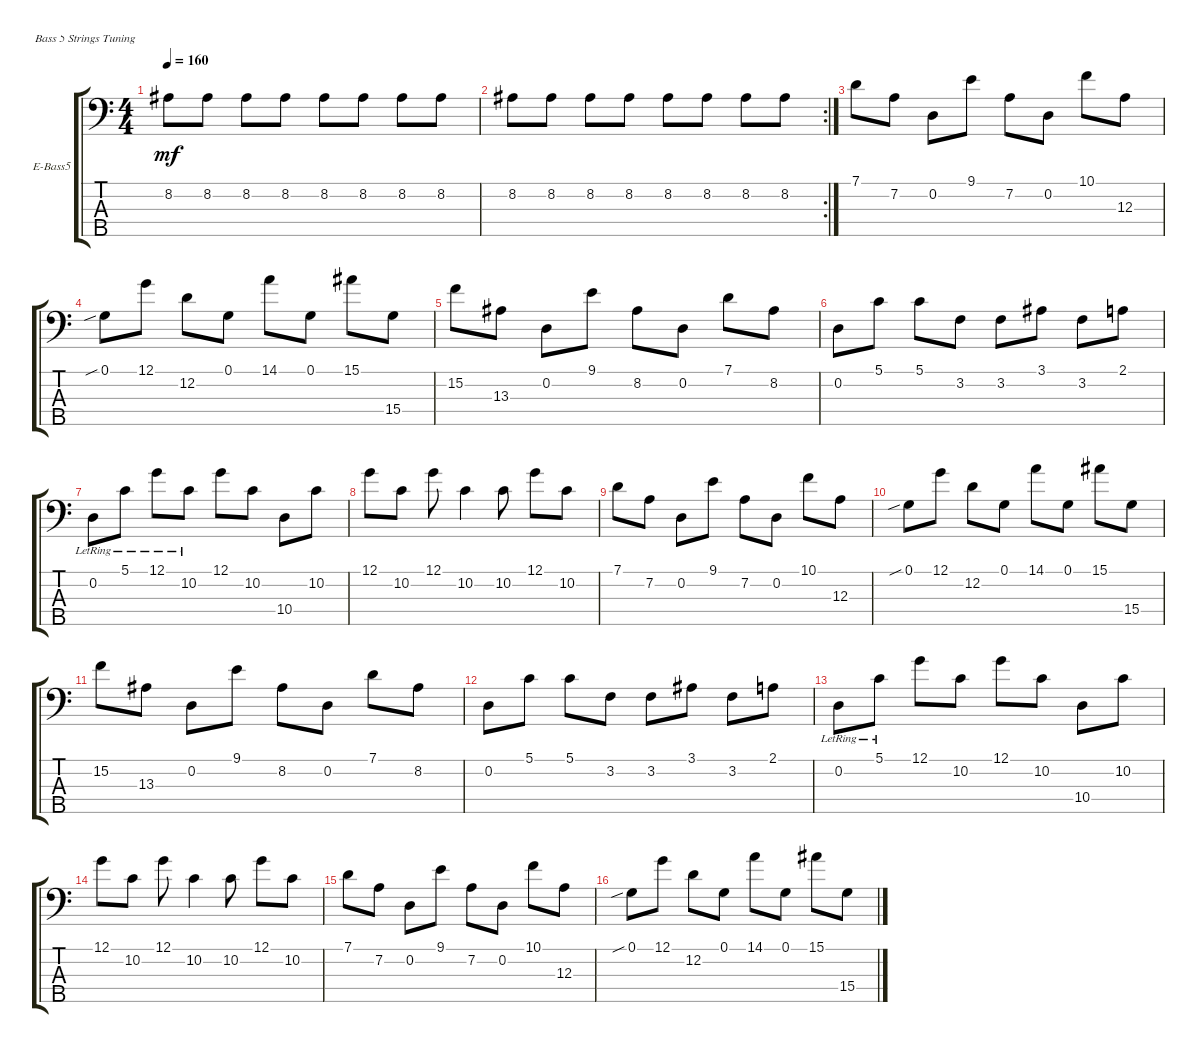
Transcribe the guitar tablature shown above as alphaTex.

\defaultSystemsLayout 4
\bracketExtendMode groupsimilarinstruments
\firstSystemTrackNameOrientation horizontal
\otherSystemsTrackNameOrientation horizontal
\track ("Electric Bass" "E-Bass5") {instrument electricbassfinger}
\staff {score tabs}
\tuning (G2 D2 A1 E1 B0)
\ts (4 4)
\tempo 160
\clef f4
\ks c
8.2.8{dy mf} 8.2.8 8.2.8 8.2.8 8.2.8 8.2.8 8.2.8 8.2.8 |
\rc 2
8.2.8 8.2.8 8.2.8 8.2.8 8.2.8 8.2.8 8.2.8 8.2.8 |
7.1.8 7.2.8 0.2.8 9.1.8 7.2.8 0.2.8 10.1.8 12.3.8 |
0.1{sib}.8 12.1.8 12.2.8 0.1.8 14.1.8 0.1.8 15.1.8 15.4.8 |
15.2.8 13.3.8 0.2.8 9.1.8 8.2.8 0.2.8 7.1.8 8.2.8 |
0.2.8 5.1.8 5.1.8 3.2.8 3.2.8 3.1.8 3.2.8 2.1.8 |
0.2{lr}.8 5.1{lr}.8 12.1{lr}.8 10.2{lr}.8 12.1.8 10.2.8 10.4.8 10.2.8 |
12.1.8 10.2.8 12.1.8 10.2.4 10.2.8 12.1.8 10.2.8 |
7.1.8 7.2.8 0.2.8 9.1.8 7.2.8 0.2.8 10.1.8 12.3.8 |
0.1{sib}.8 12.1.8 12.2.8 0.1.8 14.1.8 0.1.8 15.1.8 15.4.8 |
15.2.8 13.3.8 0.2.8 9.1.8 8.2.8 0.2.8 7.1.8 8.2.8 |
0.2.8 5.1.8 5.1.8 3.2.8 3.2.8 3.1.8 3.2.8 2.1.8 |
0.2{lr}.8 5.1{lr}.8 12.1.8 10.2.8 12.1.8 10.2.8 10.4.8 10.2.8 |
12.1.8 10.2.8 12.1.8 10.2.4 10.2.8 12.1.8 10.2.8 |
7.1.8 7.2.8 0.2.8 9.1.8 7.2.8 0.2.8 10.1.8 12.3.8 |
0.1{sib}.8 12.1.8 12.2.8 0.1.8 14.1.8 0.1.8 15.1.8 15.4.8
